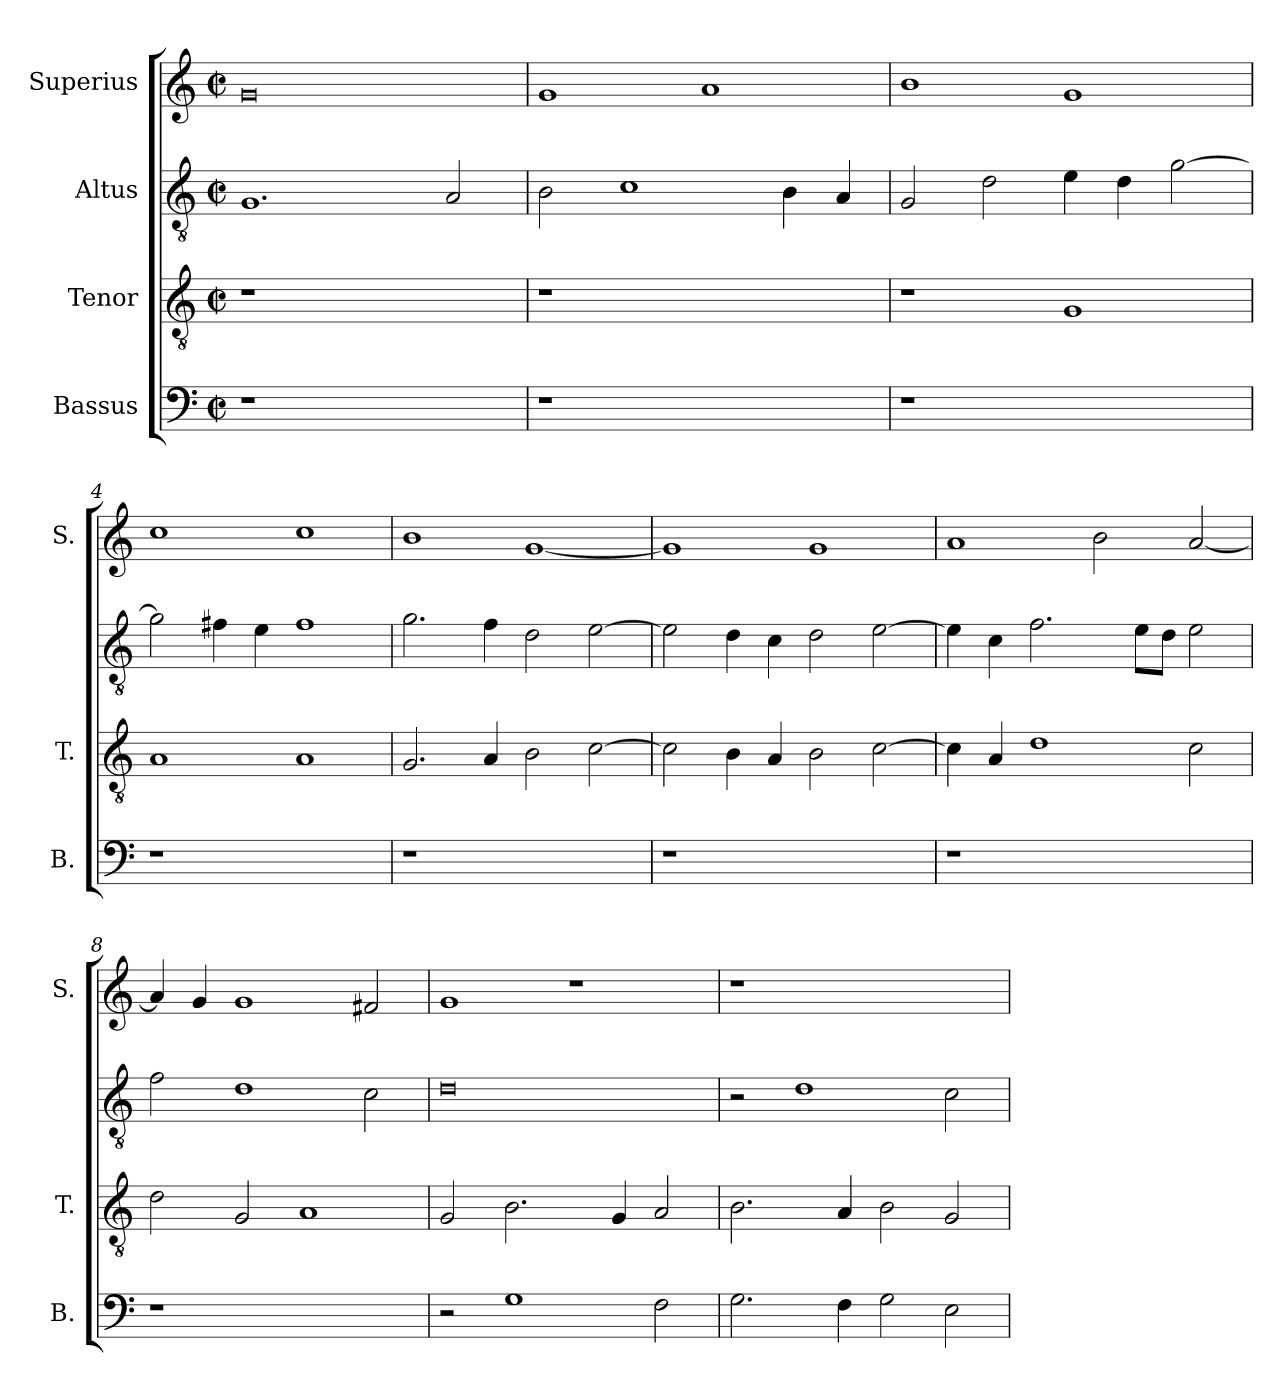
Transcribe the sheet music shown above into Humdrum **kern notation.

**kern	**kern	**kern	**kern
*part4	*part3	*part2	*part1
*staff4	*staff3	*staff2	*staff1
*I"Bassus	*I"Tenor	*I"Altus	*I"Superius
*I'B.	*I'T.	*	*I'S.
!!LO:PB:g=z
*clefF4	*clefGv2	*clefGv2	*clefG2
*	*ITrd7c12	*ITrd7c12	*
*k[]	*k[]	*k[]	*k[]
*C:	*C:	*C:	*C:
*M2/2	*M2/2	*M2/2	*M2/2
*met(c|)	*met(c|)	*met(c|)	*met(c|)
=1	=1	=1	=1
!LO:N:vis=1	!LO:N:vis=1	!	!
1r	1r	1.GGi	0gi
1ryy	1ryy	.	.
.	.	2AAi/	.
=2	=2	=2	=2
!LO:N:vis=1	!LO:N:vis=1	!	!
1r	1r	2BBi\	1gi
.	.	1Ci	.
1ryy	1ryy	.	1ai
.	.	4BBi\	.
.	.	4AAi/	.
=3	=3	=3	=3
!LO:N:vis=1	!	!	!
1r	1r	2GGi/	1bi
.	.	2Di\	.
1ryy	1GGi	4Ei\	1gi
.	.	4Di\	.
.	.	[>2Gi\	.
=4	=4	=4	=4
!LO:N:vis=1	!	!	!
1r	1AAi	2Gi\]	1cci
.	.	4F#Xi\	.
.	.	4Ei\	.
1ryy	1AAi	1F#i	1cci
=5	=5	=5	=5
!LO:N:vis=1	!	!	!
1r	2.GGi/	2.Gi\	1bi
.	4AAi/	4Fi\	.
1ryy	2BBi\	2Di\	[<1gi
.	[>2Ci\	[>2Ei\	.
!!LO:LB:g=z
=6	=6	=6	=6
!LO:N:vis=1	!	!	!
1r	2Ci\]	2Ei\]	1gi]
.	4BBi\	4Di\	.
.	4AAi/	4Ci\	.
1ryy	2BBi\	2Di\	1gi
.	[>2Ci\	[>2Ei\	.
=7	=7	=7	=7
!LO:N:vis=1	!	!	!
1r	4Ci\]	4Ei\]	1ai
.	4AAi/	4Ci\	.
.	1Di	2.Fi\	.
1ryy	.	.	2bi\
.	.	8Ei\L	.
.	.	8Di\J	.
.	2Ci\	2Ei\	[<2ai/
=8	=8	=8	=8
!LO:N:vis=1	!	!	!
1r	2Di\	2Fi\	4ai/]
.	.	.	4gi/
.	2GGi/	1Di	1gi
1ryy	1AAi	.	.
.	.	2Ci\	2f#Xi/
=9	=9	=9	=9
2r	2GGi/	0Di	1gi
1Gi	2.BBi\	.	.
.	.	.	1r
.	4GGi/	.	.
2Fi\	2AAi/	.	.
=10	=10	=10	=10
!	!	!	!LO:N:vis=1
2.Gi\	2.BBi\	2r	1r
.	.	1Di	.
4Fi\	4AAi/	.	.
2Gi\	2BBi\	.	1ryy
2Ei\	2GGi/	2Ci\	.
=	=	=	=
*-	*-	*-	*-
